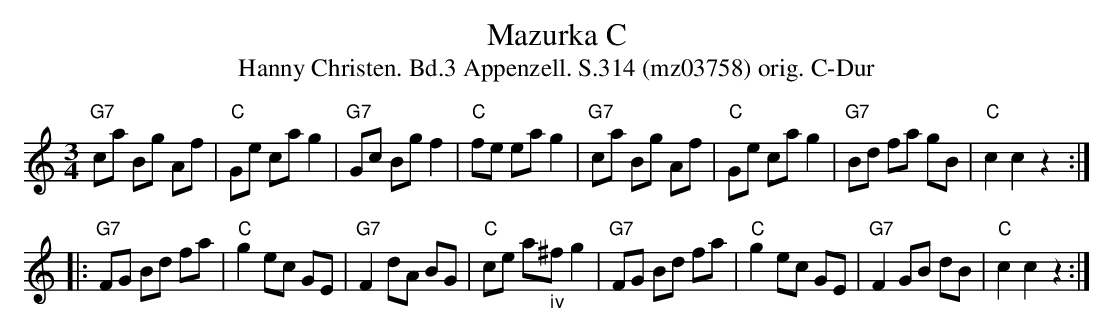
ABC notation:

X:1
T:Mazurka C
T:Hanny Christen. Bd.3 Appenzell. S.314 (mz03758) orig. C-Dur
M:3/4
L:1/8
K:C
"G7"ca Bg Af | "C"Ge ca g2 | "G7"Gc Bg f2 | "C"fe ea g2 | "G7"ca Bg Af | "C"Ge ca g2 | "G7"Bd fa gB | "C"c2 c2 z2 :|
|: "G7"FG Bd fa | "C"g2 ec GE | "G7"F2 dA BG | "C"ce a"_iv"^f g2 | "G7"FG Bd fa | "C"g2 ec GE | "G7"F2 GB dB | "C"c2 c2 z2 :|
